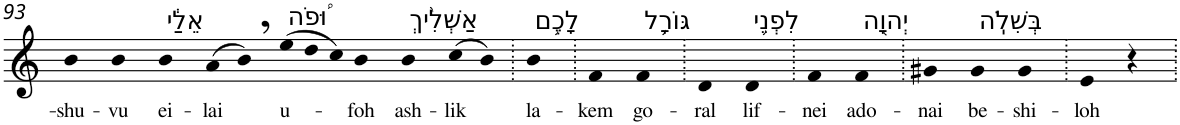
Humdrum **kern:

**kern	**text
*part1	*part1
*staff1	*staff1
*I"Piano	*
*I'Pno	*
!!LO:PB:g=z
*clefG2	*
*k[]	*
=93	=93
!	!LO:LY:b
4b	-shu-
!	!LO:LY:b
4b	-vu
!LO:TX:a:t=אֵלַ֔י	!
!	!LO:LY:b
4b	ei-
!	!LO:LY:b
(>8a	-lai
8b,)	.
*Xtuplet	*
!LO:TX:a:t=וּ֠פֹה	!
!	!LO:LY:b
(>12ee	u-
12dd	.
12cc)	.
!	!LO:LY:b
4b	-foh
!LO:TX:a:t=אַשְׁלִ֨יךְ	!
!	!LO:LY:b
4b	ash-
!	!LO:LY:b
(>8cc	-lik
8b)	.
=94.	=94.
!LO:TX:a:t=לָכֶ֥ם	!
!	!LO:LY:b
4b	la-
=95.	=95.
!	!LO:LY:b
4f	-kem
!LO:TX:a:t=גּוֹרָ֛ל	!
!	!LO:LY:b
4f	go-
=96.	=96.
!	!LO:LY:b
4d	-ral
!LO:TX:a:t=לִפְנֵ֥י	!
!	!LO:LY:b
4d	lif-
=97.	=97.
!	!LO:LY:b
4f	-nei
!LO:TX:a:t=יְהוָ֖ה	!
!	!LO:LY:b
4f	ado-
=98.	=98.
!	!LO:LY:b
4g#X	-nai
!LO:TX:a:t=בְּשִׁלֹֽה	!
!	!LO:LY:b
4g#	be-
!	!LO:LY:b
4g#	-shi-
=99.	=99.
!	!LO:LY:b
4e	-loh
4r	.
=.	=.
*-	*-
